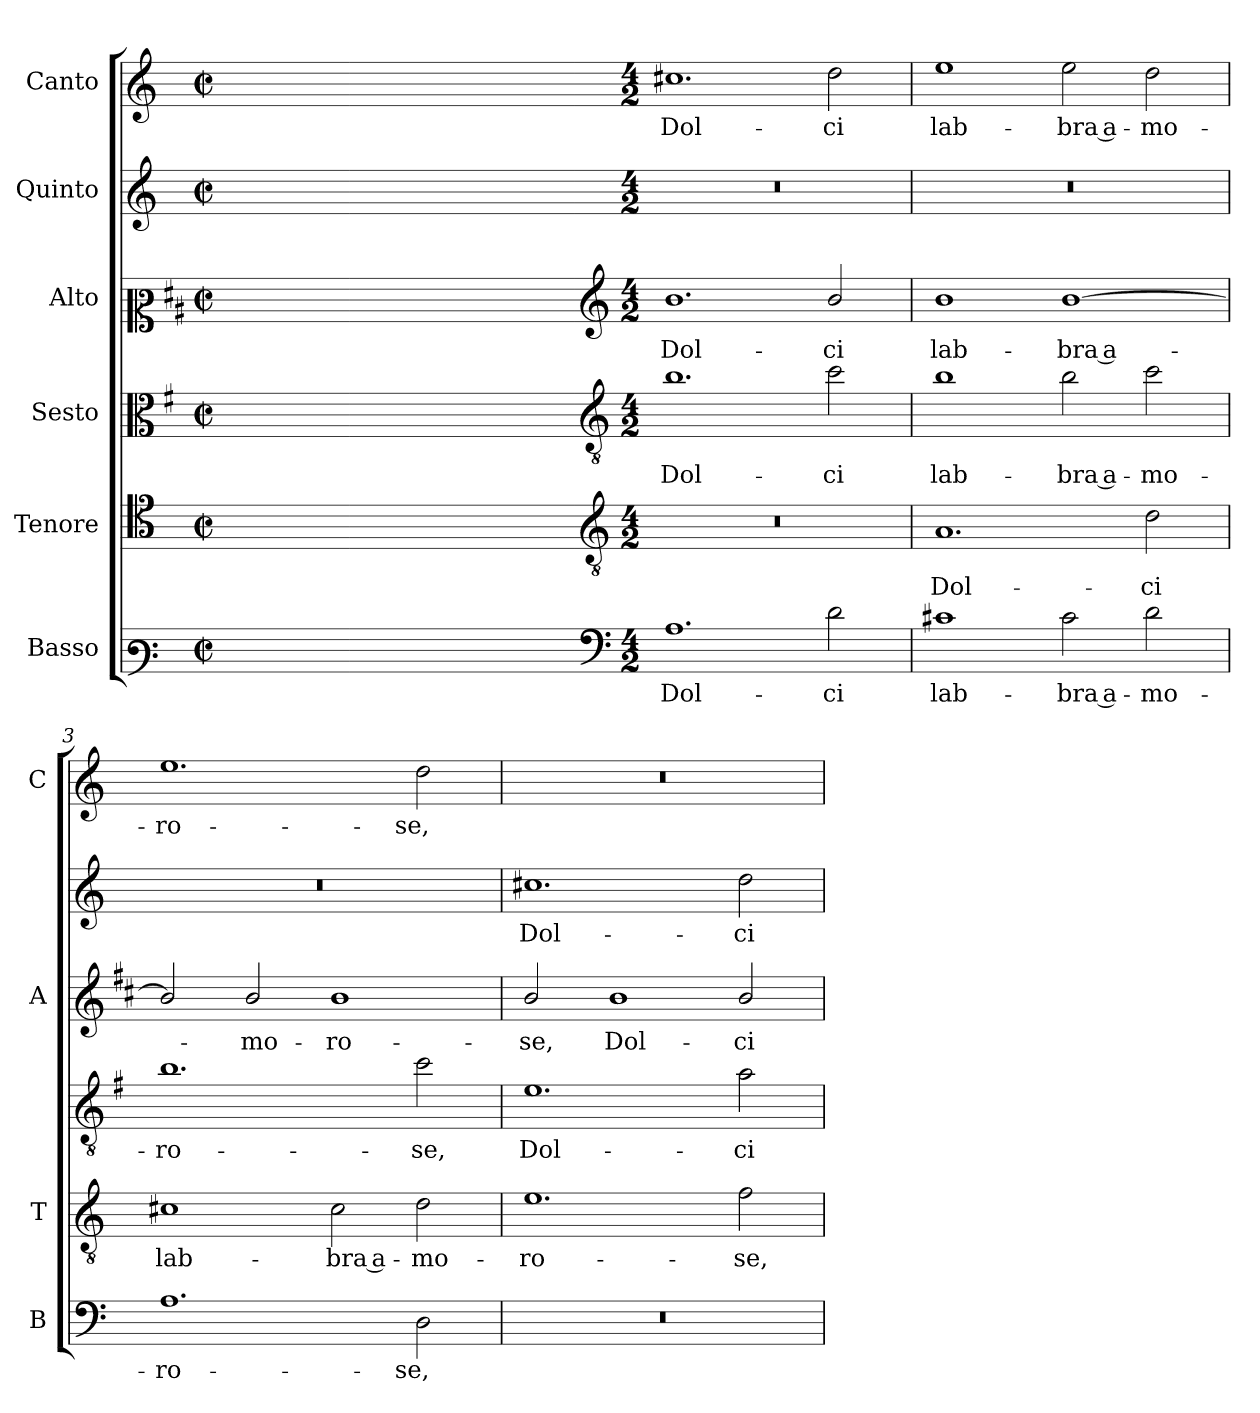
**kern	**text	**kern	**text	**kern	**text	**kern	**text	**kern	**text	**kern	**text
*part6	*part6	*part5	*part5	*part4	*part4	*part3	*part3	*part2	*part2	*part1	*part1
*staff6	*staff6	*staff5	*staff5	*staff4	*staff4	*staff3	*staff3	*staff2	*staff2	*staff1	*staff1
*I"Basso	*	*I"Tenore	*	*I"Sesto	*	*I"Alto	*	*I"Quinto	*	*I"Canto	*
*I'B	*	*I'T	*	*	*	*I'A	*	*	*	*I'C	*
*clefF3	*	*clefC4	*	*clefC3	*	*clefC2	*	*clefG2	*	*clefG2	*
*	*	*	*	*ITrd4c7	*	*ITrd1c2	*	*	*	*	*
*k[]	*	*k[]	*	*k[]	*	*k[]	*	*k[]	*	*k[]	*
*C:	*	*C:	*	*C:	*	*C:	*	*C:	*	*C:	*
*M2/2	*	*M2/2	*	*M2/2	*	*M2/2	*	*M2/2	*	*M2/2	*
*met(c|)	*	*met(c|)	*	*met(c|)	*	*met(c|)	*	*met(c|)	*	*met(c|)	*
=	=	=	=	=	=	=	=	=	=	=	=
1ryy	.	1ryy	.	1ryy	.	1ryy	.	1ryy	.	1ryy	.
=1X-	=1X-	=1X-	=1X-	=1X-	=1X-	=1X-	=1X-	=1X-	=1X-	=1X-	=1X-
4ryy	.	4ryy	.	4ryy	.	4ryy	.	4ryy	.	4ryy	.
4ryy	.	4ryy	.	4ryy	.	4ryy	.	4ryy	.	4ryy	.
4ryy	.	4ryy	.	4ryy	.	4ryy	.	4ryy	.	4ryy	.
4ryy	.	4ryy	.	4ryy	.	4ryy	.	4ryy	.	4ryy	.
=1-	=1-	=1-	=1-	=1-	=1-	=1-	=1-	=1-	=1-	=1-	=1-
*clefF4	*	*clefGv2	*	*clefGv2	*	*clefG2	*	*	*	*	*
*M4/2	*	*M4/2	*	*M4/2	*	*M4/2	*	*M4/2	*	*M4/2	*
!	!LO:LY:b	!	!	!	!LO:LY:b	!	!LO:LY:b	!	!	!	!LO:LY:b
1.A	Dol-	0r	.	1.e	Dol-	1.a	Dol-	0r	.	1.cc#X	Dol-
!	!LO:LY:b	!	!	!	!LO:LY:b	!	!LO:LY:b	!	!	!	!LO:LY:b
2d\	-ci	.	.	2f\	-ci	2a/	-ci	.	.	2dd\	-ci
=2	=2	=2	=2	=2	=2	=2	=2	=2	=2	=2	=2
!	!LO:LY:b	!	!LO:LY:b	!	!LO:LY:b	!	!LO:LY:b	!	!	!	!LO:LY:b
1c#X	lab-	1.A	Dol-	1e	lab-	1a	lab-	0r	.	1ee	lab-
!	!LO:LY:b	!	!	!	!LO:LY:b	!	!LO:LY:b	!	!	!	!LO:LY:b
2c#\	-bra a-	.	.	2e\	-bra a-	[1a	-bra a-	.	.	2ee\	-bra a-
!	!LO:LY:b	!	!LO:LY:b	!	!LO:LY:b	!	!	!	!	!	!LO:LY:b
2d\	-mo-	2d\	-ci	2f\	-mo-	.	.	.	.	2dd\	-mo-
=3	=3	=3	=3	=3	=3	=3	=3	=3	=3	=3	=3
!	!LO:LY:b	!	!LO:LY:b	!	!LO:LY:b	!	!	!	!	!	!LO:LY:b
1.A	-ro-	1c#X	lab-	1.e	-ro-	2a/]	.	0r	.	1.ee	-ro-
!	!	!	!	!	!	!	!LO:LY:b	!	!	!	!
.	.	.	.	.	.	2a/	-mo-	.	.	.	.
!	!	!	!LO:LY:b	!	!	!	!LO:LY:b	!	!	!	!
.	.	2c#\	-bra a-	.	.	1a	-ro-	.	.	.	.
!	!LO:LY:b	!	!LO:LY:b	!	!LO:LY:b	!	!	!	!	!	!LO:LY:b
2D\	-se,	2d\	-mo-	2f\	-se,	.	.	.	.	2dd\	-se,
=4	=4	=4	=4	=4	=4	=4	=4	=4	=4	=4	=4
!	!	!	!LO:LY:b	!	!LO:LY:b	!	!LO:LY:b	!	!LO:LY:b	!	!
0r	.	1.e	-ro-	1.A	Dol-	2a/	-se,	1.cc#X	Dol-	0r	.
!	!	!	!	!	!	!	!LO:LY:b	!	!	!	!
.	.	.	.	.	.	1a	Dol-	.	.	.	.
!	!	!	!LO:LY:b	!	!LO:LY:b	!	!LO:LY:b	!	!LO:LY:b	!	!
.	.	2f\	-se,	2d\	-ci	2a/	-ci	2dd\	-ci	.	.
=	=	=	=	=	=	=	=	=	=	=	=
*-	*-	*-	*-	*-	*-	*-	*-	*-	*-	*-	*-
